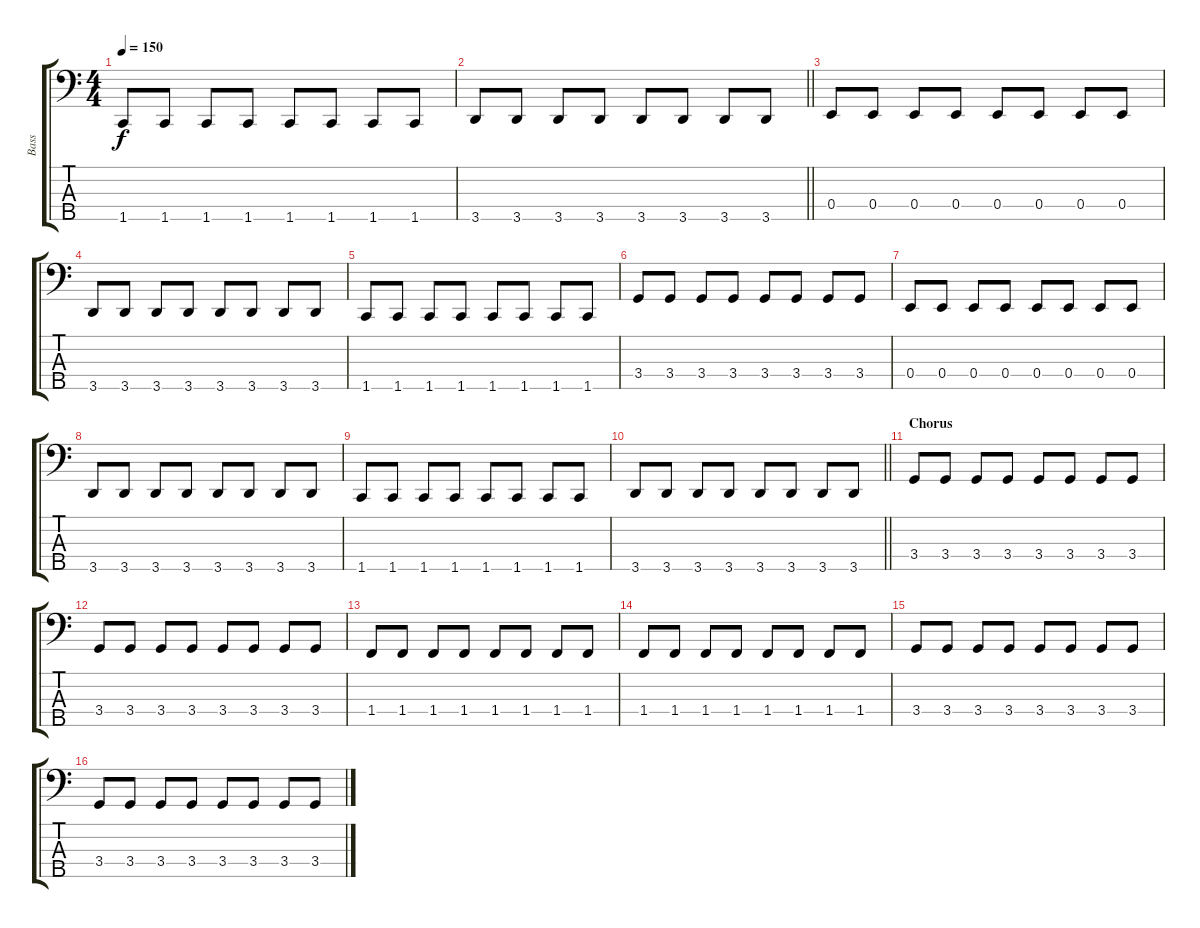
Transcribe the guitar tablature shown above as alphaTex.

\track ("Bass" "Bass") {instrument electricbassfinger}
\staff {score tabs}
\tuning (G2 D2 A1 E1 B0) {hide}
\ts (4 4)
\tempo 150
\clef f4
\ks c
1.5.8{dy f} 1.5.8 1.5.8 1.5.8 1.5.8 1.5.8 1.5.8 1.5.8 |
\barLineRight lightlight
3.5.8 3.5.8 3.5.8 3.5.8 3.5.8 3.5.8 3.5.8 3.5.8 |
0.4.8 0.4.8 0.4.8 0.4.8 0.4.8 0.4.8 0.4.8 0.4.8 |
3.5.8 3.5.8 3.5.8 3.5.8 3.5.8 3.5.8 3.5.8 3.5.8 |
1.5.8 1.5.8 1.5.8 1.5.8 1.5.8 1.5.8 1.5.8 1.5.8 |
3.4.8 3.4.8 3.4.8 3.4.8 3.4.8 3.4.8 3.4.8 3.4.8 |
0.4.8 0.4.8 0.4.8 0.4.8 0.4.8 0.4.8 0.4.8 0.4.8 |
3.5.8 3.5.8 3.5.8 3.5.8 3.5.8 3.5.8 3.5.8 3.5.8 |
1.5.8 1.5.8 1.5.8 1.5.8 1.5.8 1.5.8 1.5.8 1.5.8 |
\barLineRight lightlight
3.5.8 3.5.8 3.5.8 3.5.8 3.5.8 3.5.8 3.5.8 3.5.8 |
\section ("" "Chorus")
3.4.8 3.4.8 3.4.8 3.4.8 3.4.8 3.4.8 3.4.8 3.4.8 |
3.4.8 3.4.8 3.4.8 3.4.8 3.4.8 3.4.8 3.4.8 3.4.8 |
1.4.8 1.4.8 1.4.8 1.4.8 1.4.8 1.4.8 1.4.8 1.4.8 |
1.4.8 1.4.8 1.4.8 1.4.8 1.4.8 1.4.8 1.4.8 1.4.8 |
3.4.8 3.4.8 3.4.8 3.4.8 3.4.8 3.4.8 3.4.8 3.4.8 |
3.4.8 3.4.8 3.4.8 3.4.8 3.4.8 3.4.8 3.4.8 3.4.8
